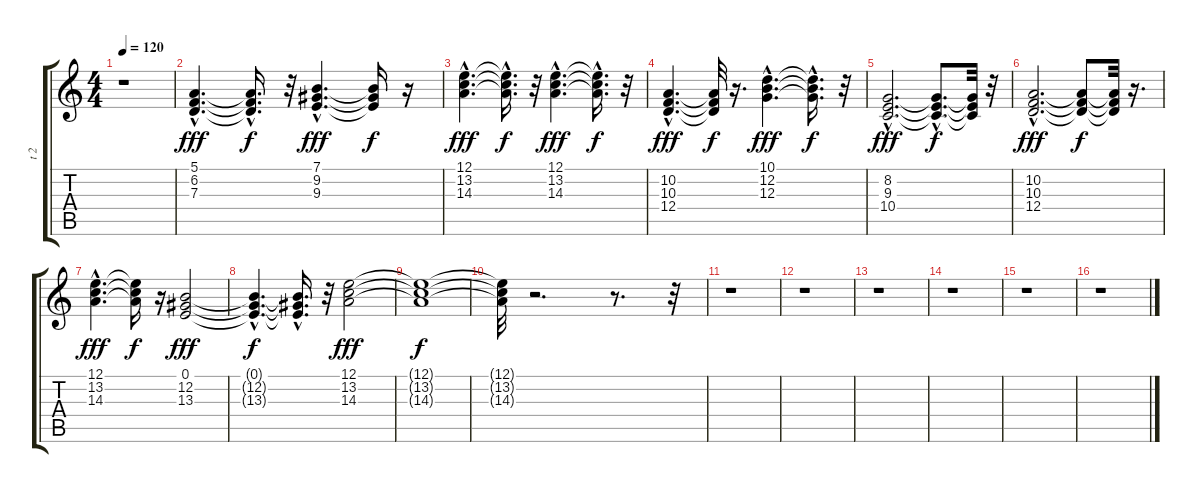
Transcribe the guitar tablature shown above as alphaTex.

\track ("t 2" "t 2") {instrument lead8bassandlead}
\staff {score tabs}
\tuning (E4 B3 G3 D3 A2 E2) {hide}
\ts (4 4)
\tempo 120
\clef g2
\ks c
r.1{dy fff instrument lead8bassandlead} |
(5.1{hac} 6.2{hac} 7.3{hac}).4{d} (5.1{hac t} 6.2{hac t} 7.3{hac t}).16{d dy f} r.32 (7.1{hac} 9.2{hac} 9.3{hac}).4{d dy fff} (7.1{t} 9.2{t} 9.3{t}).16{dy f} r.16 |
(12.1{hac} 13.2{hac} 14.3{hac}).4{d dy fff} (12.1{t} 13.2{hac t} 14.3{hac t}).16{d dy f} r.32 (12.1{hac} 13.2{hac} 14.3{hac}).4{d dy fff} (12.1{hac t} 13.2{hac t} 14.3{hac t}).16{d dy f} r.32 |
(10.2{hac} 10.3{hac} 12.4{hac}).4{d dy fff} (10.2{t} 10.3{t} 12.4{t}).32{dy f} r.16{d} (10.1{hac} 12.2{hac} 12.3{hac}).4{d dy fff} (10.1{t} 12.2{t} 12.3{hac t}).16{d dy f} r.32 |
(8.2{hac} 9.3{hac} 10.4{hac}).2{d dy fff} (8.2{hac t} 9.3{hac t} 10.4{hac t}).8{d dy f} (8.2{t} 9.3{t} 10.4{t}).32 r.32 |
(10.2{hac} 10.3{hac} 12.4{hac}).2{d dy fff} (10.2{t} 10.3{t} 12.4{t}).8{dy f} (10.2{t} 10.3{t} 12.4{t}).32 r.16{d} |
(12.1{hac} 13.2{hac} 14.3{hac}).4{d dy fff} (12.1{t} 13.2{t} 14.3{t}).16{dy f} r.16 (0.1 12.2 13.3).2{dy fff} |
(0.1{hac t} 12.2{hac t} 13.3{hac t}).4{d dy f} (0.1{t} 12.2{hac t} 13.3{t}).16{d} r.32 (12.1 13.2 14.3).2{dy fff} |
(12.1{t} 13.2{t} 14.3{t}).1{dy f} |
(12.1{t} 13.2{t} 14.3{t}).32 r.2{d} r.8{d} r.32 |
r.1 |
r.1 |
r.1 |
r.1 |
r.1 |
r.1
